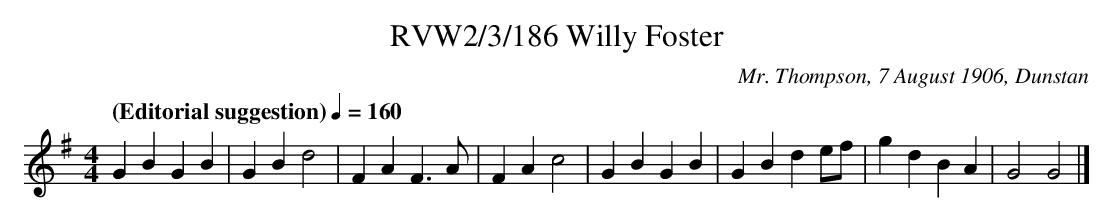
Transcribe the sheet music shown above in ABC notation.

X:1
T:RVW2/3/186 Willy Foster
C:Mr. Thompson, 7 August 1906, Dunstan
L:1/4
Q: "(Editorial suggestion)" 1/4=160
M:4/4
K:G
G B G B | G B d2 | F A F3/2 A/2 | F A c2 | G B G B | G B d e/2f/2 | g d B A | G2 G2 |]
